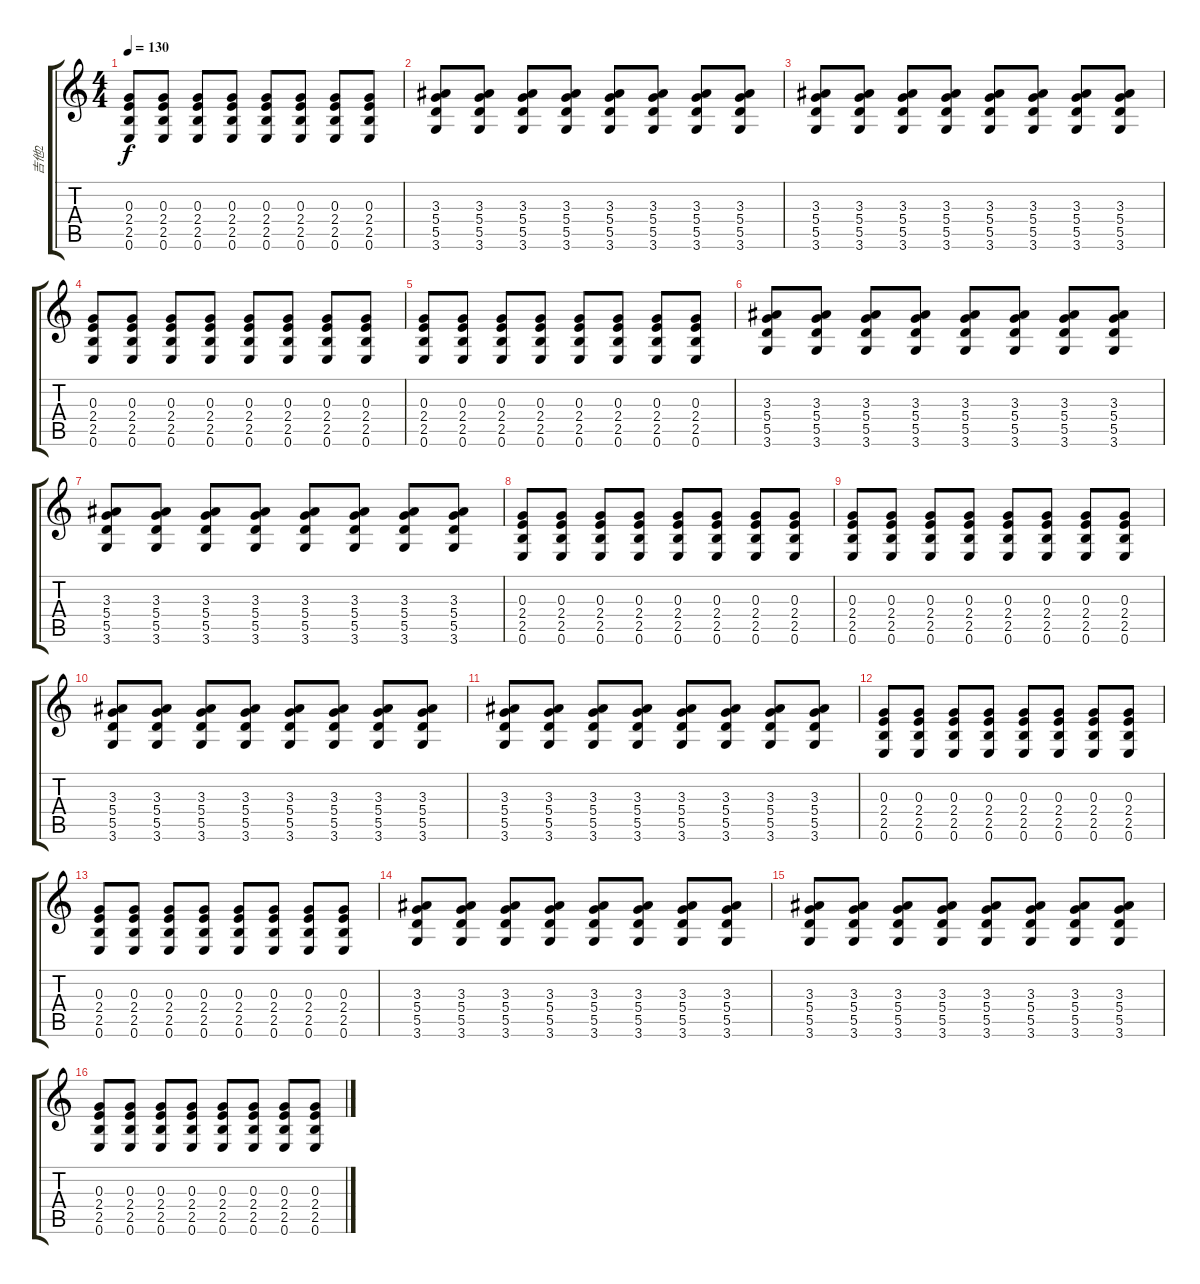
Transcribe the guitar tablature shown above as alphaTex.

\track ("吉他2" "吉他2") {instrument distortionguitar}
\staff {score tabs}
\tuning (E4 B3 G3 D3 A2 E2) {hide}
\ts (4 4)
\tempo 130
\clef g2
\ks c
(0.3 2.4 2.5 0.6).8{dy f} (0.3 2.4 2.5 0.6).8 (0.3 2.4 2.5 0.6).8 (0.3 2.4 2.5 0.6).8 (0.3 2.4 2.5 0.6).8 (0.3 2.4 2.5 0.6).8 (0.3 2.4 2.5 0.6).8 (0.3 2.4 2.5 0.6).8 |
(3.3 5.4 5.5 3.6).8{volume 3} (3.3 5.4 5.5 3.6).8 (3.3 5.4 5.5 3.6).8 (3.3 5.4 5.5 3.6).8 (3.3 5.4 5.5 3.6).8 (3.3 5.4 5.5 3.6).8 (3.3 5.4 5.5 3.6).8 (3.3 5.4 5.5 3.6).8 |
(3.3 5.4 5.5 3.6).8 (3.3 5.4 5.5 3.6).8 (3.3 5.4 5.5 3.6).8 (3.3 5.4 5.5 3.6).8 (3.3 5.4 5.5 3.6).8 (3.3 5.4 5.5 3.6).8 (3.3 5.4 5.5 3.6).8 (3.3 5.4 5.5 3.6).8 |
(0.3 2.4 2.5 0.6).8 (0.3 2.4 2.5 0.6).8 (0.3 2.4 2.5 0.6).8 (0.3 2.4 2.5 0.6).8 (0.3 2.4 2.5 0.6).8 (0.3 2.4 2.5 0.6).8 (0.3 2.4 2.5 0.6).8 (0.3 2.4 2.5 0.6).8 |
(0.3 2.4 2.5 0.6).8 (0.3 2.4 2.5 0.6).8 (0.3 2.4 2.5 0.6).8 (0.3 2.4 2.5 0.6).8 (0.3 2.4 2.5 0.6).8 (0.3 2.4 2.5 0.6).8 (0.3 2.4 2.5 0.6).8 (0.3 2.4 2.5 0.6).8 |
(3.3 5.4 5.5 3.6).8{volume 3} (3.3 5.4 5.5 3.6).8 (3.3 5.4 5.5 3.6).8 (3.3 5.4 5.5 3.6).8 (3.3 5.4 5.5 3.6).8 (3.3 5.4 5.5 3.6).8 (3.3 5.4 5.5 3.6).8 (3.3 5.4 5.5 3.6).8 |
(3.3 5.4 5.5 3.6).8 (3.3 5.4 5.5 3.6).8 (3.3 5.4 5.5 3.6).8 (3.3 5.4 5.5 3.6).8 (3.3 5.4 5.5 3.6).8 (3.3 5.4 5.5 3.6).8 (3.3 5.4 5.5 3.6).8 (3.3 5.4 5.5 3.6).8 |
(0.3 2.4 2.5 0.6).8 (0.3 2.4 2.5 0.6).8 (0.3 2.4 2.5 0.6).8 (0.3 2.4 2.5 0.6).8 (0.3 2.4 2.5 0.6).8 (0.3 2.4 2.5 0.6).8 (0.3 2.4 2.5 0.6).8 (0.3 2.4 2.5 0.6).8 |
(0.3 2.4 2.5 0.6).8 (0.3 2.4 2.5 0.6).8 (0.3 2.4 2.5 0.6).8 (0.3 2.4 2.5 0.6).8 (0.3 2.4 2.5 0.6).8 (0.3 2.4 2.5 0.6).8 (0.3 2.4 2.5 0.6).8 (0.3 2.4 2.5 0.6).8 |
(3.3 5.4 5.5 3.6).8{volume 2} (3.3 5.4 5.5 3.6).8 (3.3 5.4 5.5 3.6).8 (3.3 5.4 5.5 3.6).8 (3.3 5.4 5.5 3.6).8 (3.3 5.4 5.5 3.6).8 (3.3 5.4 5.5 3.6).8 (3.3 5.4 5.5 3.6).8 |
(3.3 5.4 5.5 3.6).8 (3.3 5.4 5.5 3.6).8 (3.3 5.4 5.5 3.6).8 (3.3 5.4 5.5 3.6).8 (3.3 5.4 5.5 3.6).8 (3.3 5.4 5.5 3.6).8 (3.3 5.4 5.5 3.6).8 (3.3 5.4 5.5 3.6).8 |
(0.3 2.4 2.5 0.6).8 (0.3 2.4 2.5 0.6).8 (0.3 2.4 2.5 0.6).8 (0.3 2.4 2.5 0.6).8 (0.3 2.4 2.5 0.6).8 (0.3 2.4 2.5 0.6).8 (0.3 2.4 2.5 0.6).8 (0.3 2.4 2.5 0.6).8 |
(0.3 2.4 2.5 0.6).8 (0.3 2.4 2.5 0.6).8 (0.3 2.4 2.5 0.6).8 (0.3 2.4 2.5 0.6).8 (0.3 2.4 2.5 0.6).8 (0.3 2.4 2.5 0.6).8 (0.3 2.4 2.5 0.6).8 (0.3 2.4 2.5 0.6).8 |
(3.3 5.4 5.5 3.6).8{volume 1} (3.3 5.4 5.5 3.6).8 (3.3 5.4 5.5 3.6).8 (3.3 5.4 5.5 3.6).8 (3.3 5.4 5.5 3.6).8 (3.3 5.4 5.5 3.6).8 (3.3 5.4 5.5 3.6).8 (3.3 5.4 5.5 3.6).8 |
(3.3 5.4 5.5 3.6).8 (3.3 5.4 5.5 3.6).8 (3.3 5.4 5.5 3.6).8 (3.3 5.4 5.5 3.6).8 (3.3 5.4 5.5 3.6).8 (3.3 5.4 5.5 3.6).8 (3.3 5.4 5.5 3.6).8 (3.3 5.4 5.5 3.6).8 |
(0.3 2.4 2.5 0.6).8 (0.3 2.4 2.5 0.6).8 (0.3 2.4 2.5 0.6).8 (0.3 2.4 2.5 0.6).8 (0.3 2.4 2.5 0.6).8 (0.3 2.4 2.5 0.6).8 (0.3 2.4 2.5 0.6).8 (0.3 2.4 2.5 0.6).8
